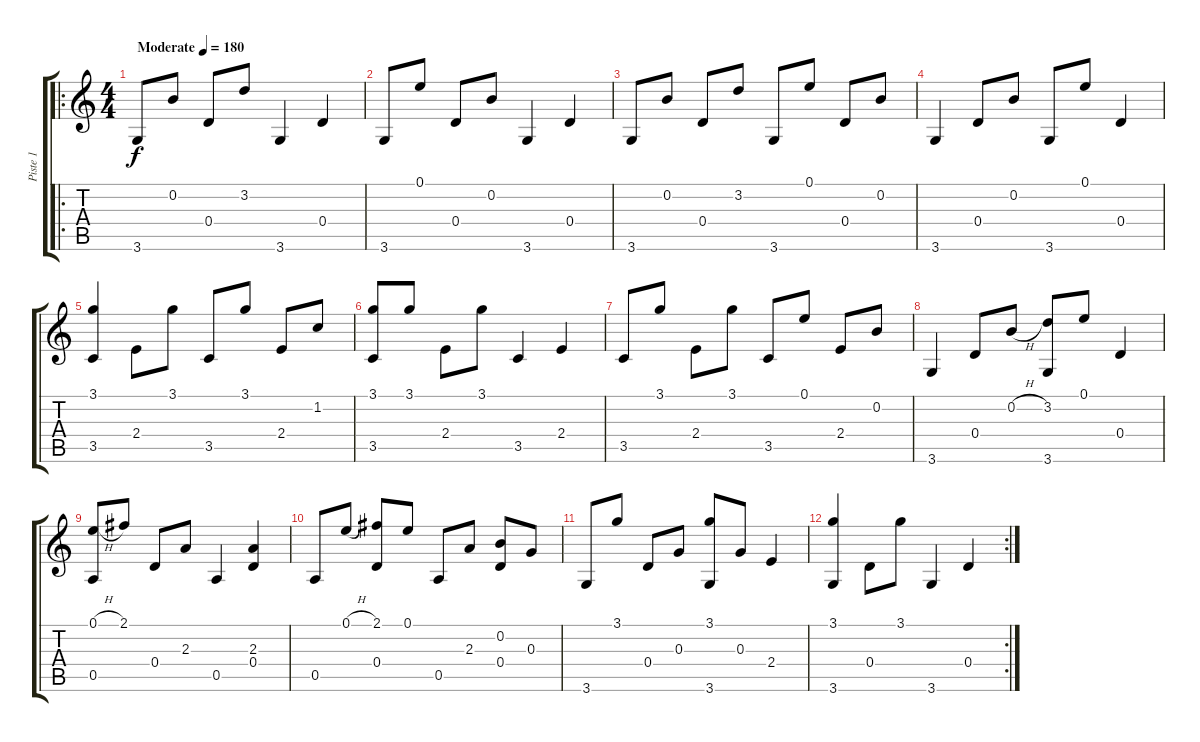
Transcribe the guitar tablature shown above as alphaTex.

\track ("Piste 1" "Piste 1") {instrument acousticguitarsteel}
\staff {score tabs}
\tuning (E4 B3 G3 D3 A2 E2) {hide}
\ro
\ts (4 4)
\tempo (180 "Moderate")
\clef g2
\ks c
3.6.8{dy f instrument acousticguitarsteel} 0.2.8 0.4.8 3.2.8 3.6.4 0.4.4 |
3.6.8 0.1.8 0.4.8 0.2.8 3.6.4 0.4.4 |
3.6.8 0.2.8 0.4.8 3.2.8 3.6.8 0.1.8 0.4.8 0.2.8 |
3.6.4 0.4.8 0.2.8 3.6.8 0.1.8 0.4.4 |
(3.1 3.5).4 2.4.8 3.1.8 3.5.8 3.1.8 2.4.8 1.2.8 |
(3.1 3.5).8 3.1.8 2.4.8 3.1.8 3.5.4 2.4.4 |
3.5.8 3.1.8 2.4.8 3.1.8 3.5.8 0.1.8 2.4.8 0.2.8 |
3.6.4 0.4.8 0.2{h}.8 (3.2 3.6).8 0.1.8 0.4.4 |
(0.1{h} 0.5).8 2.1.8 0.4.8 2.3.8 0.5.4 (2.3 0.4).4 |
0.5.8 0.1{h}.8 (2.1 0.4).8 0.1.8 0.5.8 2.3.8 (0.2 0.4).8 0.3.8 |
3.6.8 3.1.8 0.4.8 0.3.8 (3.1 3.6).8 0.3.8 2.4.4 |
\rc 2
(3.1 3.6).4 0.4.8 3.1.8 3.6.4 0.4.4
